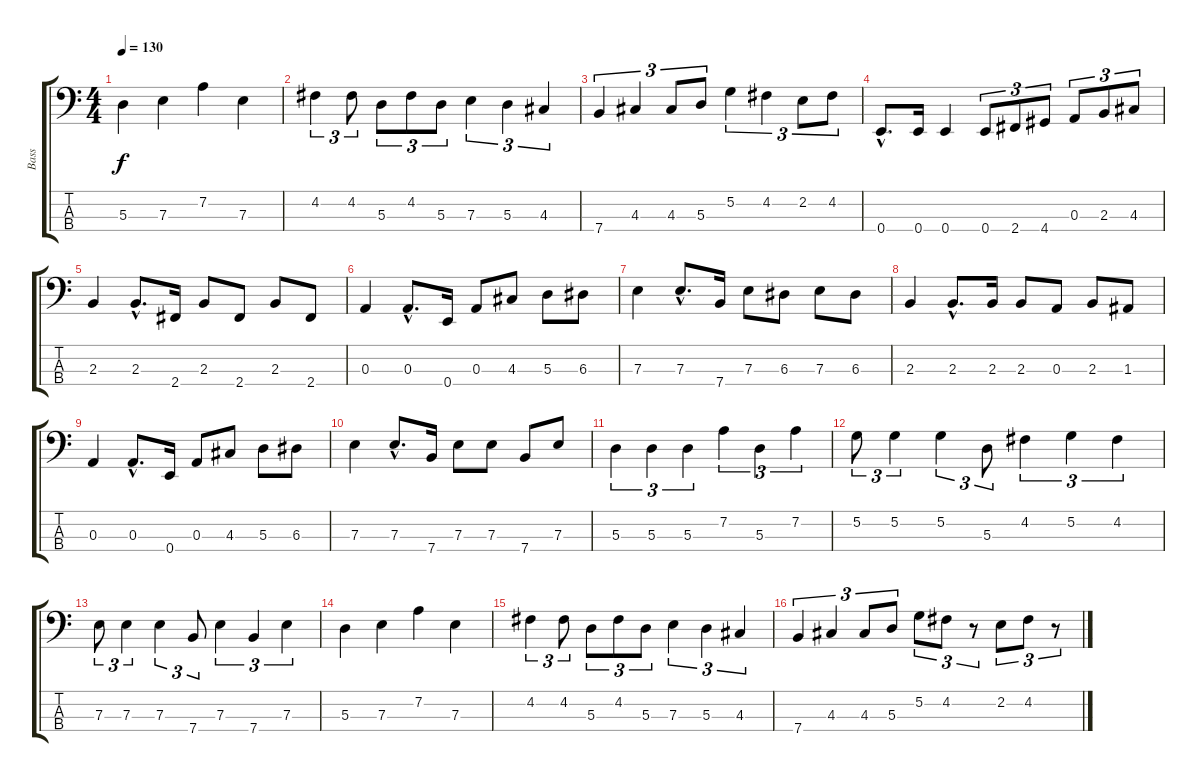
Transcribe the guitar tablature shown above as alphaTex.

\track ("Bass" "Bass") {instrument electricbasspick}
\staff {score tabs}
\tuning (G2 D2 A1 E1) {hide}
\ts (4 4)
\tempo 130
\clef f4
\ks c
5.3.4{dy f} 7.3.4 7.2.4 7.3.4 |
4.2.4{tu (3 2)} 4.2.8{tu (3 2)} 5.3.8{tu (3 2)} 4.2.8{tu (3 2)} 5.3.8{tu (3 2)} 7.3.4{tu (3 2)} 5.3.4{tu (3 2)} 4.3.4{tu (3 2)} |
7.4.4{tu (3 2)} 4.3.4{tu (3 2)} 4.3.8{tu (3 2)} 5.3.8{tu (3 2)} 5.2.4{tu (3 2)} 4.2.4{tu (3 2)} 2.2.8{tu (3 2)} 4.2.8{tu (3 2)} |
0.4{hac}.8{d} 0.4.16 0.4.4 0.4.8{tu (3 2)} 2.4.8{tu (3 2)} 4.4.8{tu (3 2)} 0.3.8{tu (3 2)} 2.3.8{tu (3 2)} 4.3.8{tu (3 2)} |
2.3.4 2.3{hac}.8{d} 2.4.16 2.3.8 2.4.8 2.3.8 2.4.8 |
0.3.4 0.3{hac}.8{d} 0.4.16 0.3.8 4.3.8 5.3.8 6.3.8 |
7.3.4 7.3{hac}.8{d} 7.4.16 7.3.8 6.3.8 7.3.8 6.3.8 |
2.3.4 2.3{hac}.8{d} 2.3.16 2.3.8 0.3.8 2.3.8 1.3.8 |
0.3.4 0.3{hac}.8{d} 0.4.16 0.3.8 4.3.8 5.3.8 6.3.8 |
7.3.4 7.3{hac}.8{d} 7.4.16 7.3.8 7.3.8 7.4.8 7.3.8 |
5.3.4{tu (3 2)} 5.3.4{tu (3 2)} 5.3.4{tu (3 2)} 7.2.4{tu (3 2)} 5.3.4{tu (3 2)} 7.2.4{tu (3 2)} |
5.2.8{tu (3 2)} 5.2.4{tu (3 2)} 5.2.4{tu (3 2)} 5.3.8{tu (3 2)} 4.2.4{tu (3 2)} 5.2.4{tu (3 2)} 4.2.4{tu (3 2)} |
7.3.8{tu (3 2)} 7.3.4{tu (3 2)} 7.3.4{tu (3 2)} 7.4.8{tu (3 2)} 7.3.4{tu (3 2)} 7.4.4{tu (3 2)} 7.3.4{tu (3 2)} |
5.3.4 7.3.4 7.2.4 7.3.4 |
4.2.4{tu (3 2)} 4.2.8{tu (3 2)} 5.3.8{tu (3 2)} 4.2.8{tu (3 2)} 5.3.8{tu (3 2)} 7.3.4{tu (3 2)} 5.3.4{tu (3 2)} 4.3.4{tu (3 2)} |
7.4.4{tu (3 2)} 4.3.4{tu (3 2)} 4.3.8{tu (3 2)} 5.3.8{tu (3 2)} 5.2.8{tu (3 2)} 4.2.8{tu (3 2)} r.8{tu (3 2)} 2.2.8{tu (3 2)} 4.2.8{tu (3 2)} r.8{tu (3 2)}
